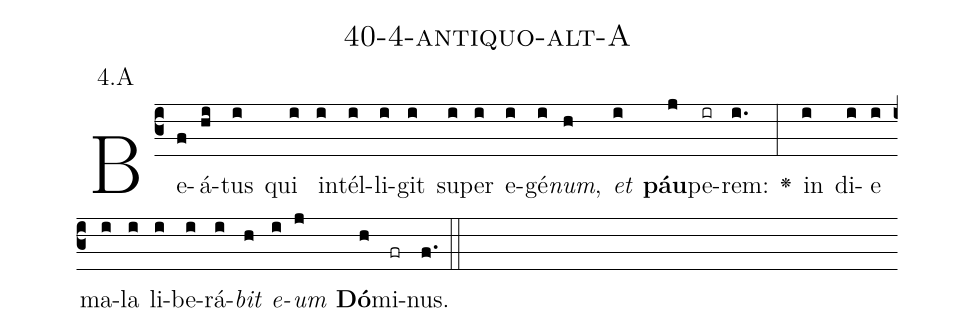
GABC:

name: 40-4-antiquo-alt-A;
annotation: 4.A;
%%
(c3)Be(f)á(hi)tus(i) qui(i) in(i)tél(i)li(i)git(i) su(i)per(i) e(i)gé(i)<i>num</i>,(h) <i>et</i>(i) <b>páu</b>(j)pe(ir)rem:(i.) <v>\greheightstar</v>(:) in(i) di(i)e(i) ma(i)la(i) li(i)be(i)rá(i)<i>bit</i>(h) <i>e</i>(i)<i>um</i>(j) <b>Dó</b>(h)mi(fr)nus.(f.) (::)


%E(i) u(h) o(i) u(j) a(h) e.(f.) (::)
